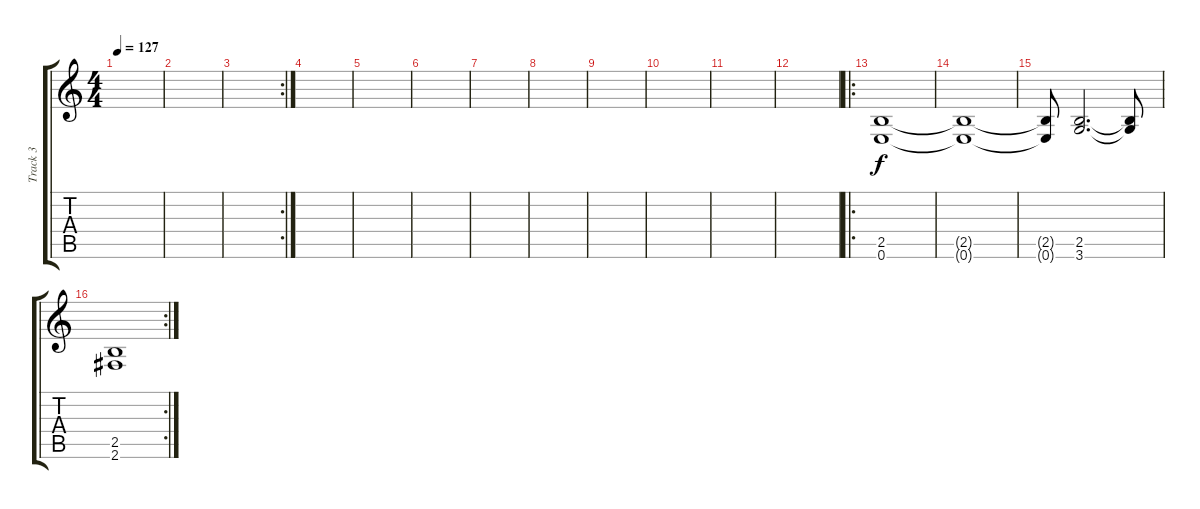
\track ("Track 3" "Track 3") {instrument electricguitarclean}
\staff {score tabs}
\tuning (E4 B3 G3 D3 A2 E2) {hide}
\ts (4 4)
\tempo 127
\clef g2
\ks c
|
|
\rc 2
|
|
|
|
|
|
|
|
|
|
\ro
(2.5 0.6).1{instrument distortionguitar} |
(2.5{t} 0.6{t}).1 |
(2.5{t} 0.6{t}).8 (2.5 3.6).2{d} (2.5{t} 3.6{t}).8 |
\rc 2
(2.5 2.6).1
